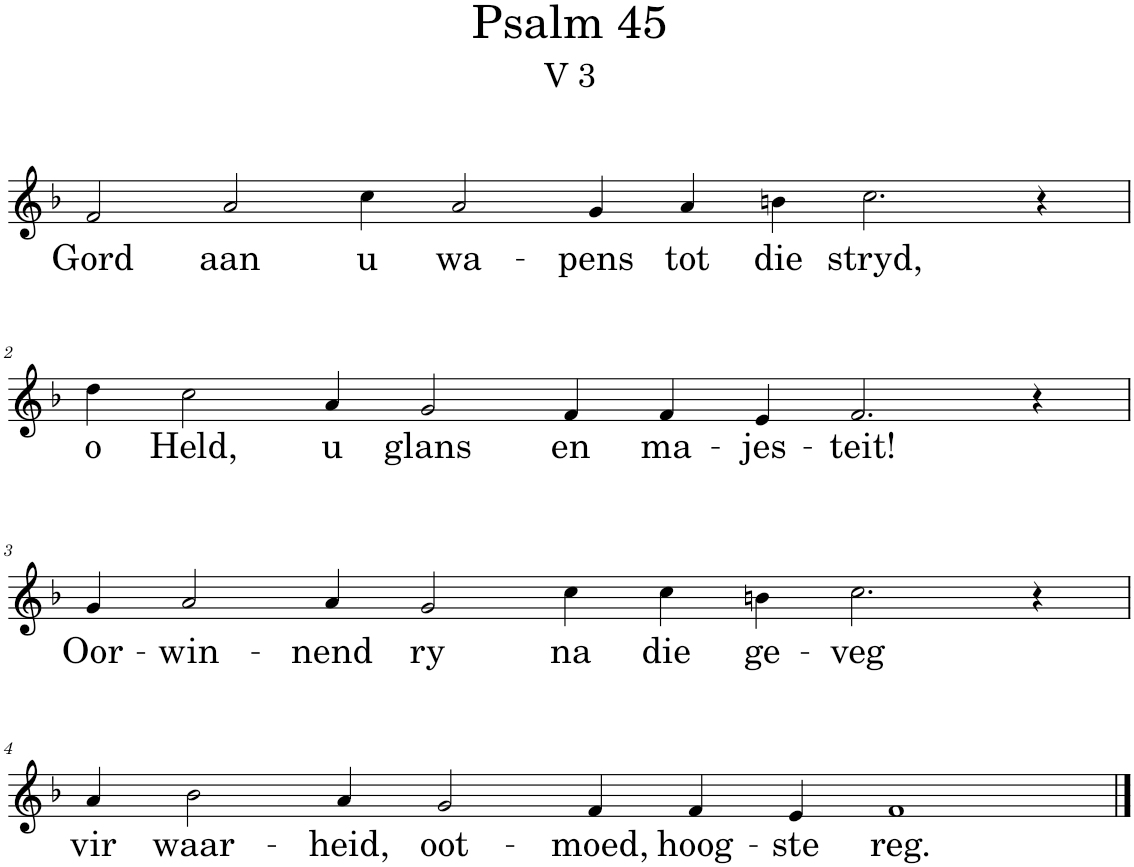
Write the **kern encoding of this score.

**kern	**text
*part1	*part1
*staff1	*staff1
*I"Pipe Organ	*
*I'Org.	*
*clefG2	*
*k[b-]	*
*M14/4	*
=1	=1
!	!LO:LY:b
2f/	Gord
!	!LO:LY:b
2a/	aan
!	!LO:LY:b
4cc\	u
!	!LO:LY:b
2a/	wa-
!	!LO:LY:b
4g/	-pens
!	!LO:LY:b
4a/	tot
!	!LO:LY:b
4bn\	die
!	!LO:LY:b
2.cc\	stryd,
4r	.
!!LO:LB:g=z
=2	=2
*M13/4	*
!	!LO:LY:b
4dd\	o
!	!LO:LY:b
2cc\	Held,
!	!LO:LY:b
4a/	u
!	!LO:LY:b
2g/	glans
!	!LO:LY:b
4f/	en
!	!LO:LY:b
4f/	ma-
!	!LO:LY:b
4e/	-jes-
!	!LO:LY:b
2.f/	-teit!
4r	.
!!LO:LB:g=z
=3	=3
!	!LO:LY:b
4g/	Oor-
!	!LO:LY:b
2a/	-win-
!	!LO:LY:b
4a/	-nend
!	!LO:LY:b
2g/	ry
!	!LO:LY:b
4cc\	na
!	!LO:LY:b
4cc\	die
!	!LO:LY:b
4bn\	ge-
!	!LO:LY:b
2.cc\	-veg
4r	.
!!LO:LB:g=z
=4	=4
!	!LO:LY:b
4a/	vir
!	!LO:LY:b
2b-\	waar-
!	!LO:LY:b
4a/	-heid,
!	!LO:LY:b
2g/	oot-
!	!LO:LY:b
4f/	-moed,
!	!LO:LY:b
4f/	hoog-
!	!LO:LY:b
4e/	-ste
!	!LO:LY:b
1f	reg.
==	==
*-	*-
